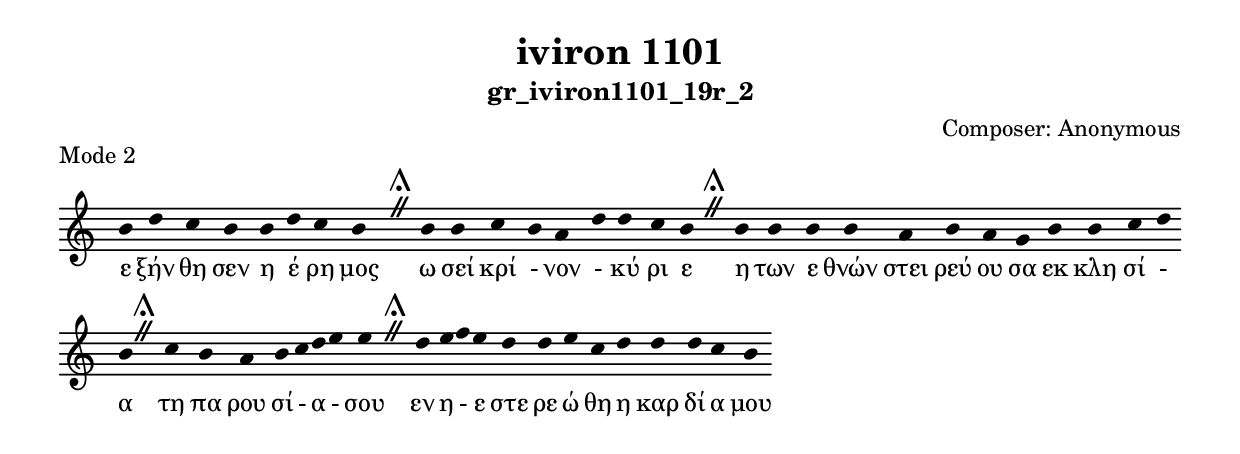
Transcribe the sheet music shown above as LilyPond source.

\include "gregorian.ly"

	\header {
 	  title = "iviron 1101"
	  subtitle = "gr_iviron1101_19r_2"
	  composer = "Composer: Anonymous"
	  piece = "Mode 2"
	}

	chant = {
	  b'4 d''4 c''4 b'4 b'4 d''4 c''4 b'4 \divisioMaior
 b'4 b'4 c''4 b'4 a'4 d''4 d''4 c''4 b'4 \divisioMaior
 b'4 b'4 b'4 b'4 a'4 b'4 a'4 g'4 b'4 b'4 c''4 d''4 b'4 \divisioMaior
 c''4 b'4 a'4 b'4 c''4 d''4 e''4 e''4 \divisioMaior
 d''4 e''4 f''4 e''4 d''4 d''4 e''4 c''4 d''4 d''4 d''4 c''4 b'4\finalis
	}

	verba = \lyricmode {ε ξήν θη σεν η έ ρη μος 
ω σεί κρί - νον - κύ ρι ε 
η των ε θνών στει ρεύ ου σα εκ κλη σί - α 
τη πα ρου σί - α - σου 
εν η - ε στε ρε ώ θη η καρ δί α μου 
	}


	\score {
	  \new Staff <<
	  \new Voice = "melody" \chant
	  \new Lyrics = "one" \lyricsto melody \verba
	  >>
	  \layout {
	    \context {
	      \Staff
	      \remove "Time_signature_engraver"
	      \remove "Bar_engraver"
	    }
	    \context {
	      \Voice
	      \remove "Stem_engraver"
	    }
	  }
	}